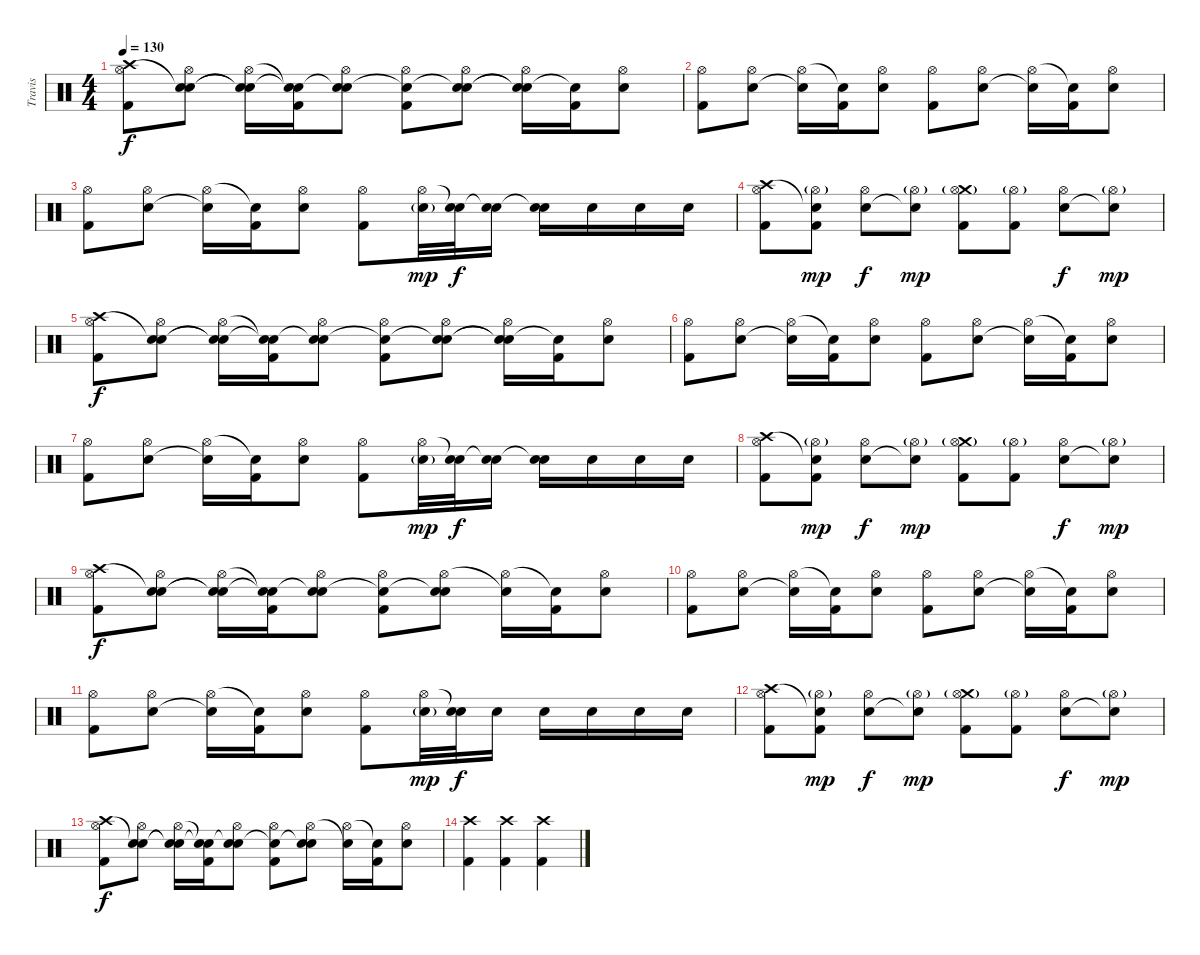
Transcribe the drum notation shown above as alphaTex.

\track ("Travis" "Travis") {instrument percussion}
\staff {score}
\articulation defaults
\ts (4 4)
\tempo 130
\clef neutral
\ks c
("Crash high (hit)" "Hi-Hat (open)" "Kick (hit) 2").8{dy f} ("Snare (hit)"{t} "Hi-Hat (open)" "Electric Snare (hit)").8 ("Snare (hit)"{t} "Hi-Hat (open)" "Snare (hit)"{t}).16 ("Snare (hit)"{t} "Snare (hit)"{t} "Kick (hit) 2").16 ("Snare (hit)"{t} "Hi-Hat (open)" "Electric Snare (hit)").8 ("Snare (hit)"{t} "Hi-Hat (open)" "Kick (hit) 2").8 ("Snare (hit)"{t} "Hi-Hat (open)" "Electric Snare (hit)").8 ("Snare (hit)"{t} "Hi-Hat (open)" "Snare (hit)"{t}).16 ("Snare (hit)"{t} "Kick (hit) 2").16 ("Hi-Hat (open)" "Electric Snare (hit)").8 |
("Hi-Hat (open)" "Kick (hit) 2").8 ("Hi-Hat (open)" "Electric Snare (hit)").8 ("Hi-Hat (open)" "Snare (hit)"{t}).16 ("Snare (hit)"{t} "Kick (hit) 2").16 ("Hi-Hat (open)" "Electric Snare (hit)").8 ("Hi-Hat (open)" "Kick (hit) 2").8 ("Hi-Hat (open)" "Electric Snare (hit)").8 ("Hi-Hat (open)" "Snare (hit)"{t}).16 ("Snare (hit)"{t} "Kick (hit) 2").16 ("Hi-Hat (open)" "Electric Snare (hit)").8 |
("Hi-Hat (open)" "Kick (hit) 2").8 ("Hi-Hat (open)" "Electric Snare (hit)").8 ("Hi-Hat (open)" "Snare (hit)"{t}).16 ("Snare (hit)"{t} "Kick (hit) 2").16 ("Hi-Hat (open)" "Electric Snare (hit)").8 ("Hi-Hat (open)" "Kick (hit) 2").8 ("Hi-Hat (open)" "Electric Snare (hit)"{g}).32{dy mp} ("Snare (hit)"{t} "Electric Snare (hit)").32{dy f} ("Snare (hit)"{t} "Electric Snare (hit)").16 ("Snare (hit)"{t} "Electric Snare (hit)").16 "Electric Snare (hit)".16 "Electric Snare (hit)".16 "Electric Snare (hit)".16 |
("Crash high (hit)" "Hi-Hat (open)" "Kick (hit) 2").8 ("Snare (hit)"{t} "Hi-Hat (open)"{g} "Kick (hit) 2").8{dy mp} ("Hi-Hat (open)" "Electric Snare (hit)").8{dy f} ("Hi-Hat (open)"{g} "Snare (hit)"{t}).8{dy mp} ("Crash medium (hit)"{g} "Hi-Hat (open)" "Kick (hit) 2").8 ("Hi-Hat (open)"{g} "Kick (hit) 2").8 ("Hi-Hat (open)" "Electric Snare (hit)").8{dy f} ("Hi-Hat (open)"{g} "Snare (hit)"{t}).8{dy mp} |
("Crash high (hit)" "Hi-Hat (open)" "Kick (hit) 2").8{dy f} ("Snare (hit)"{t} "Hi-Hat (open)" "Electric Snare (hit)").8 ("Snare (hit)"{t} "Hi-Hat (open)" "Snare (hit)"{t}).16 ("Snare (hit)"{t} "Snare (hit)"{t} "Kick (hit) 2").16 ("Snare (hit)"{t} "Hi-Hat (open)" "Electric Snare (hit)").8 ("Snare (hit)"{t} "Hi-Hat (open)" "Kick (hit) 2").8 ("Snare (hit)"{t} "Hi-Hat (open)" "Electric Snare (hit)").8 ("Snare (hit)"{t} "Hi-Hat (open)" "Snare (hit)"{t}).16 ("Snare (hit)"{t} "Kick (hit) 2").16 ("Hi-Hat (open)" "Electric Snare (hit)").8 |
("Hi-Hat (open)" "Kick (hit) 2").8 ("Hi-Hat (open)" "Electric Snare (hit)").8 ("Hi-Hat (open)" "Snare (hit)"{t}).16 ("Snare (hit)"{t} "Kick (hit) 2").16 ("Hi-Hat (open)" "Electric Snare (hit)").8 ("Hi-Hat (open)" "Kick (hit) 2").8 ("Hi-Hat (open)" "Electric Snare (hit)").8 ("Hi-Hat (open)" "Snare (hit)"{t}).16 ("Snare (hit)"{t} "Kick (hit) 2").16 ("Hi-Hat (open)" "Electric Snare (hit)").8 |
("Hi-Hat (open)" "Kick (hit) 2").8 ("Hi-Hat (open)" "Electric Snare (hit)").8 ("Hi-Hat (open)" "Snare (hit)"{t}).16 ("Snare (hit)"{t} "Kick (hit) 2").16 ("Hi-Hat (open)" "Electric Snare (hit)").8 ("Hi-Hat (open)" "Kick (hit) 2").8 ("Hi-Hat (open)" "Electric Snare (hit)"{g}).32{dy mp} ("Snare (hit)"{t} "Electric Snare (hit)").32{dy f} ("Snare (hit)"{t} "Electric Snare (hit)").16 ("Snare (hit)"{t} "Electric Snare (hit)").16 "Electric Snare (hit)".16 "Electric Snare (hit)".16 "Electric Snare (hit)".16 |
("Crash high (hit)" "Hi-Hat (open)" "Kick (hit) 2").8 ("Snare (hit)"{t} "Hi-Hat (open)"{g} "Kick (hit) 2").8{dy mp} ("Hi-Hat (open)" "Electric Snare (hit)").8{dy f} ("Hi-Hat (open)"{g} "Snare (hit)"{t}).8{dy mp} ("Crash medium (hit)"{g} "Hi-Hat (open)" "Kick (hit) 2").8 ("Hi-Hat (open)"{g} "Kick (hit) 2").8 ("Hi-Hat (open)" "Electric Snare (hit)").8{dy f} ("Hi-Hat (open)"{g} "Snare (hit)"{t}).8{dy mp} |
("Crash high (hit)" "Hi-Hat (open)" "Kick (hit) 2").8{dy f} ("Snare (hit)"{t} "Hi-Hat (open)" "Electric Snare (hit)").8 ("Snare (hit)"{t} "Hi-Hat (open)" "Snare (hit)"{t}).16 ("Snare (hit)"{t} "Snare (hit)"{t} "Kick (hit) 2").16 ("Snare (hit)"{t} "Hi-Hat (open)" "Electric Snare (hit)").8 ("Snare (hit)"{t} "Hi-Hat (open)" "Kick (hit) 2").8 ("Snare (hit)"{t} "Hi-Hat (open)" "Electric Snare (hit)").8 ("Hi-Hat (open)" "Snare (hit)"{t}).16 ("Snare (hit)"{t} "Kick (hit) 2").16 ("Hi-Hat (open)" "Electric Snare (hit)").8 |
("Hi-Hat (open)" "Kick (hit) 2").8 ("Hi-Hat (open)" "Electric Snare (hit)").8 ("Hi-Hat (open)" "Snare (hit)"{t}).16 ("Snare (hit)"{t} "Kick (hit) 2").16 ("Hi-Hat (open)" "Electric Snare (hit)").8 ("Hi-Hat (open)" "Kick (hit) 2").8 ("Hi-Hat (open)" "Electric Snare (hit)").8 ("Hi-Hat (open)" "Snare (hit)"{t}).16 ("Snare (hit)"{t} "Kick (hit) 2").16 ("Hi-Hat (open)" "Electric Snare (hit)").8 |
("Hi-Hat (open)" "Kick (hit) 2").8 ("Hi-Hat (open)" "Electric Snare (hit)").8 ("Hi-Hat (open)" "Snare (hit)"{t}).16 ("Snare (hit)"{t} "Kick (hit) 2").16 ("Hi-Hat (open)" "Electric Snare (hit)").8 ("Hi-Hat (open)" "Kick (hit) 2").8 ("Hi-Hat (open)" "Electric Snare (hit)"{g}).32{dy mp} ("Snare (hit)"{t} "Electric Snare (hit)").32{dy f} "Electric Snare (hit)".16 "Electric Snare (hit)".16 "Electric Snare (hit)".16 "Electric Snare (hit)".16 "Electric Snare (hit)".16 |
("Crash high (hit)" "Hi-Hat (open)" "Kick (hit) 2").8 ("Snare (hit)"{t} "Hi-Hat (open)"{g} "Kick (hit) 2").8{dy mp} ("Hi-Hat (open)" "Electric Snare (hit)").8{dy f} ("Hi-Hat (open)"{g} "Snare (hit)"{t}).8{dy mp} ("Crash medium (hit)"{g} "Hi-Hat (open)" "Kick (hit) 2").8 ("Hi-Hat (open)"{g} "Kick (hit) 2").8 ("Hi-Hat (open)" "Electric Snare (hit)").8{dy f} ("Hi-Hat (open)"{g} "Snare (hit)"{t}).8{dy mp} |
("Crash high (hit)" "Hi-Hat (open)" "Kick (hit) 2").8{dy f} ("Snare (hit)"{t} "Hi-Hat (open)" "Electric Snare (hit)").8 ("Snare (hit)"{t} "Hi-Hat (open)" "Snare (hit)"{t}).16 ("Snare (hit)"{t} "Snare (hit)"{t} "Kick (hit) 2").16 ("Snare (hit)"{t} "Hi-Hat (open)" "Electric Snare (hit)").8 ("Snare (hit)"{t} "Hi-Hat (open)" "Kick (hit) 2").8 ("Snare (hit)"{t} "Hi-Hat (open)" "Electric Snare (hit)").8 ("Hi-Hat (open)" "Snare (hit)"{t}).16 ("Snare (hit)"{t} "Kick (hit) 2").16 ("Hi-Hat (open)" "Electric Snare (hit)").8 |
("Crash high (hit)" "Kick (hit) 2").4 ("Crash high (hit)" "Kick (hit) 2").4 ("Crash high (hit)" "Kick (hit) 2").4
